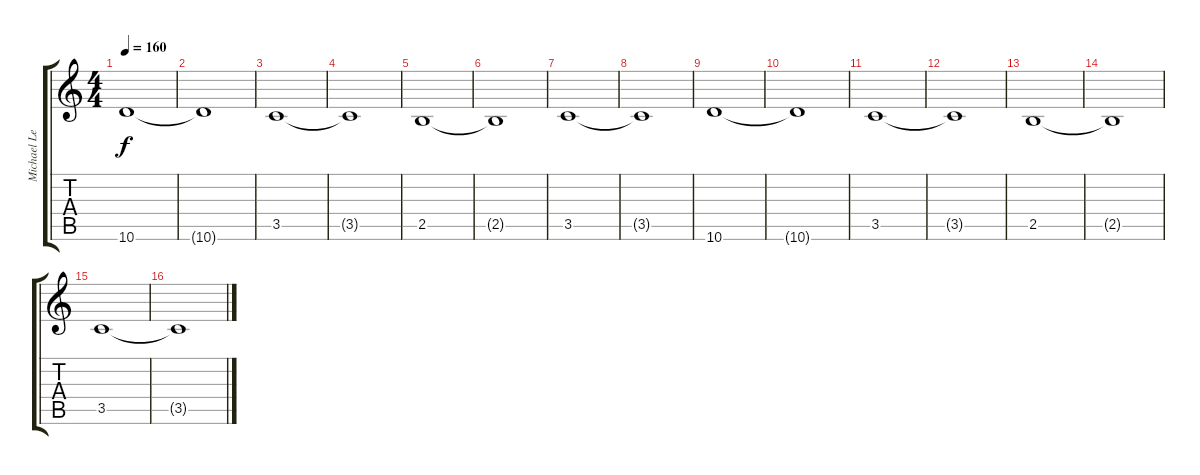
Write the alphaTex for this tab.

\track ("Michael Levine - Bass" "Michael Le") {instrument electricbassfinger}
\staff {score tabs}
\tuning (E4 B3 G3 D3 A2 E2) {hide}
\ts (4 4)
\tempo 160
\clef g2
\ks c
10.6.1{dy f} |
10.6{t}.1 |
3.5.1 |
3.5{t}.1 |
2.5.1 |
2.5{t}.1 |
3.5.1 |
3.5{t}.1 |
10.6.1 |
10.6{t}.1 |
3.5.1 |
3.5{t}.1 |
2.5.1 |
2.5{t}.1 |
3.5.1 |
3.5{t}.1
